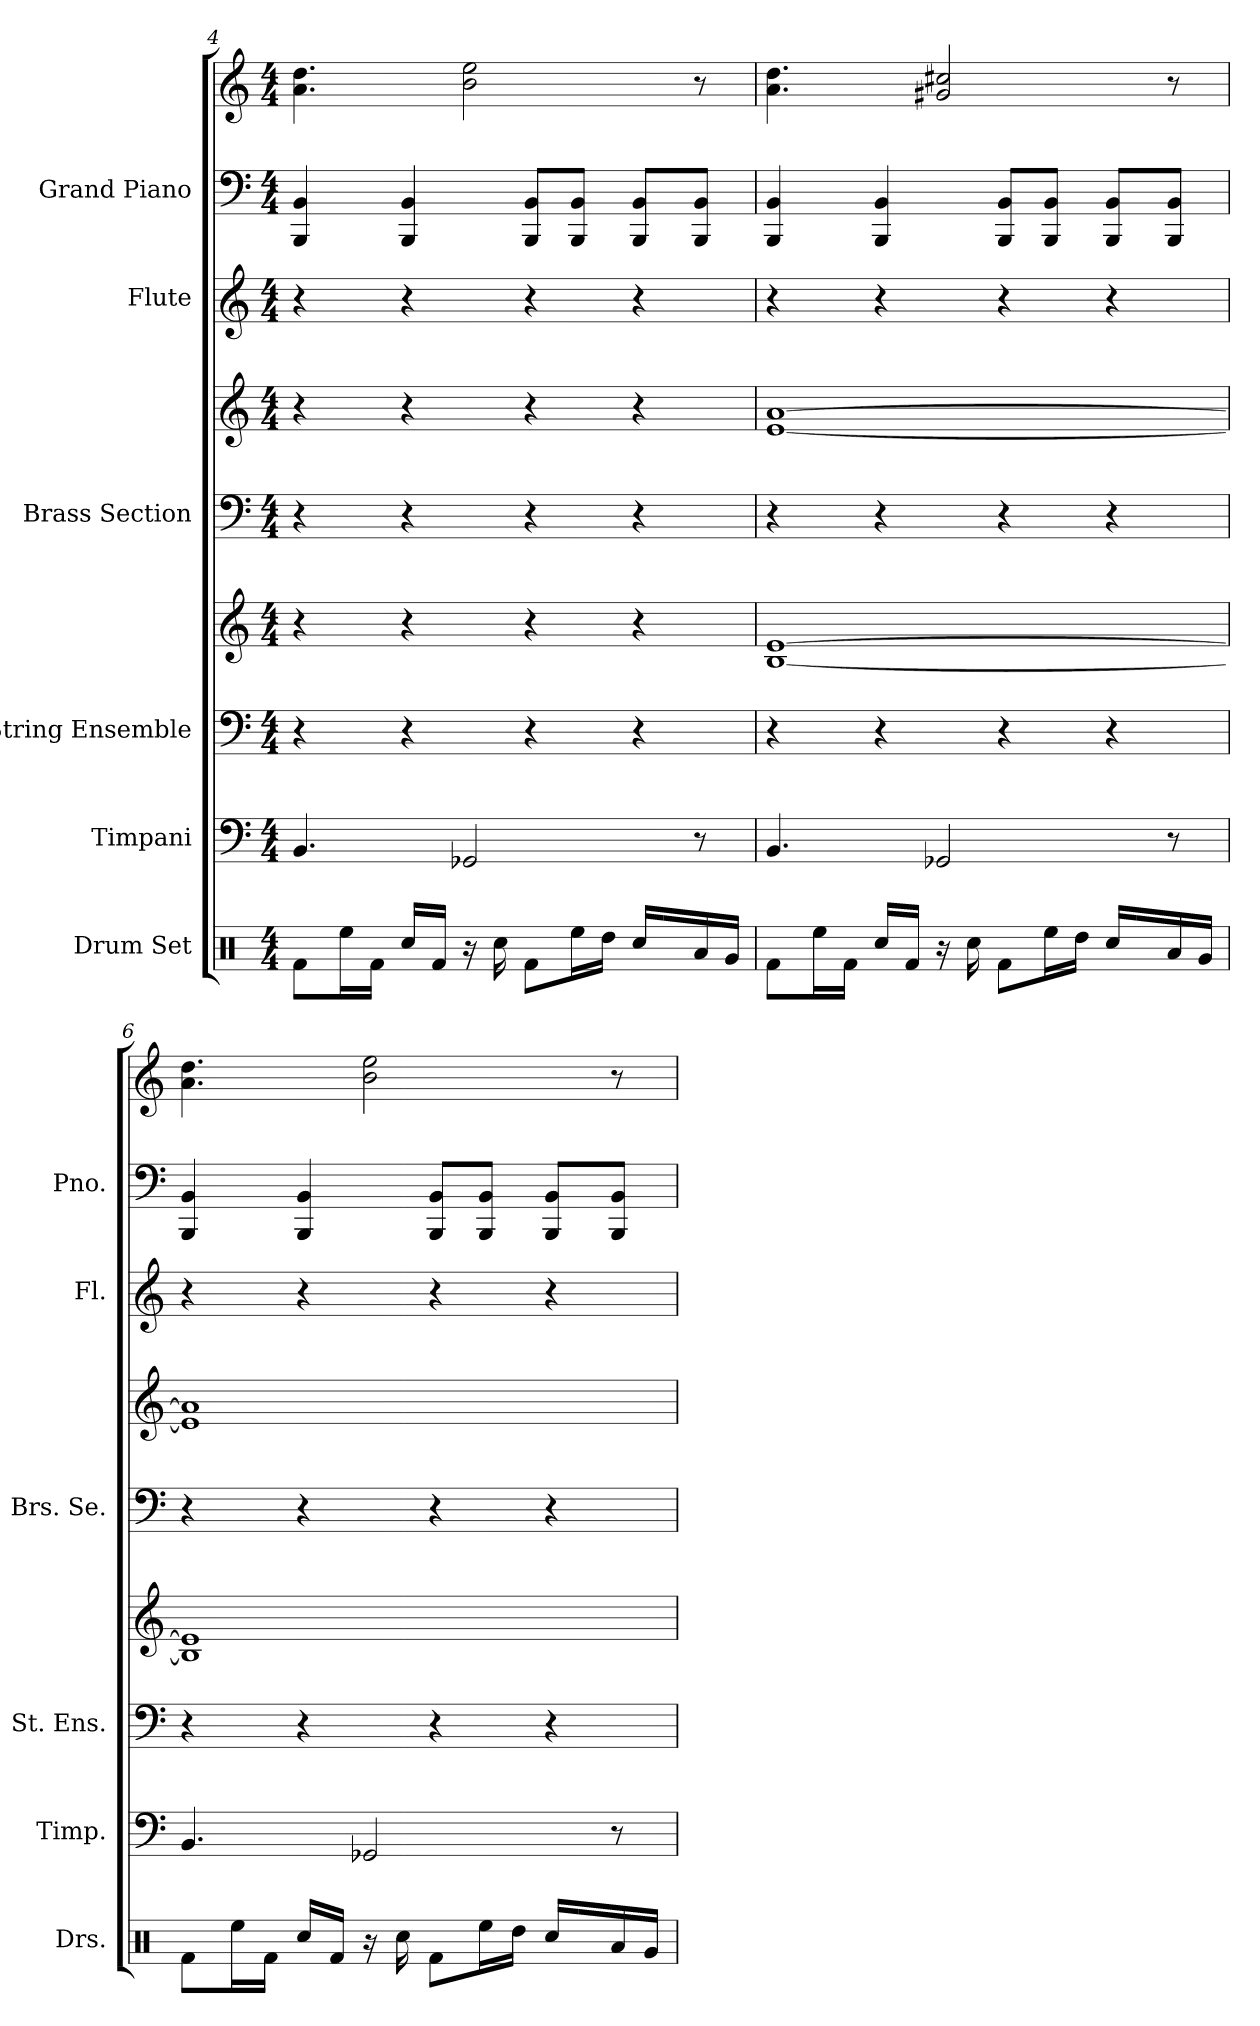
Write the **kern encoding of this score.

**kern	**kern	**kern	**kern	**kern	**kern	**kern	**kern	**kern
*part6	*part5	*part4	*part4	*part3	*part3	*part2	*part1	*part1
*staff9	*staff8	*staff7	*staff6	*staff5	*staff4	*staff3	*staff2	*staff1
*I"Drum Set	*I"Timpani	*I"String Ensemble	*	*I"Brass Section	*	*I"Flute	*I"Grand Piano	*
*I'Drs.	*I'Timp.	*I'St. Ens.	*	*I'Brs. Se.	*	*I'Fl.	*I'Pno.	*
*clefX	*clefF4	*clefF4	*clefG2	*clefF4	*clefG2	*clefG2	*clefF4	*clefG2
*k[]	*k[]	*k[]	*k[]	*k[]	*k[]	*k[]	*k[]	*k[]
*M4/4	*M4/4	*M4/4	*M4/4	*M4/4	*M4/4	*M4/4	*M4/4	*M4/4
=4	=4	=4	=4	=4	=4	=4	=4	=4
8RfL	4.BB	4r	4r	4r	4r	4r	4BBB 4BB	4.dd 4.a
16ReeL	.	.	.	.	.	.	.	.
16RfJJ	.	.	.	.	.	.	.	.
16RccLL	.	4r	4r	4r	4r	4r	4BBB 4BB	.
16RfJJ	.	.	.	.	.	.	.	.
16r	2GG-X	.	.	.	.	.	.	2b 2ee
16Rcc	.	.	.	.	.	.	.	.
8RfL	.	4r	4r	4r	4r	4r	8BBB 8BBL	.
16ReeL	.	.	.	.	.	.	8BB 8BBBJ	.
16RddJJ	.	.	.	.	.	.	.	.
16RccLL	.	4r	4r	4r	4r	4r	8BB 8BBBL	.
16R	.	.	.	.	.	.	.	.
16Ra	8r	.	.	.	.	.	8BB 8BBBJ	8r
16RgJJ	.	.	.	.	.	.	.	.
=5	=5	=5	=5	=5	=5	=5	=5	=5
8RfL	4.BB	4r	[1e [1B	4r	[1a [1e	4r	4BBB 4BB	4.dd 4.a
16ReeL	.	.	.	.	.	.	.	.
16RfJJ	.	.	.	.	.	.	.	.
16RccLL	.	4r	.	4r	.	4r	4BBB 4BB	.
16RfJJ	.	.	.	.	.	.	.	.
16r	2GG-X	.	.	.	.	.	.	2cc#X 2g#X
16Rcc	.	.	.	.	.	.	.	.
8RfL	.	4r	.	4r	.	4r	8BBB 8BBL	.
16ReeL	.	.	.	.	.	.	8BB 8BBBJ	.
16RddJJ	.	.	.	.	.	.	.	.
16RccLL	.	4r	.	4r	.	4r	8BB 8BBBL	.
16R	.	.	.	.	.	.	.	.
16Ra	8r	.	.	.	.	.	8BB 8BBBJ	8r
16RgJJ	.	.	.	.	.	.	.	.
=6	=6	=6	=6	=6	=6	=6	=6	=6
8RfL	4.BB	4r	1e] 1B]	4r	1a] 1e]	4r	4BBB 4BB	4.dd 4.a
16ReeL	.	.	.	.	.	.	.	.
16RfJJ	.	.	.	.	.	.	.	.
16RccLL	.	4r	.	4r	.	4r	4BBB 4BB	.
16RfJJ	.	.	.	.	.	.	.	.
16r	2GG-X	.	.	.	.	.	.	2b 2ee
16Rcc	.	.	.	.	.	.	.	.
8RfL	.	4r	.	4r	.	4r	8BBB 8BBL	.
16ReeL	.	.	.	.	.	.	8BB 8BBBJ	.
16RddJJ	.	.	.	.	.	.	.	.
16RccLL	.	4r	.	4r	.	4r	8BB 8BBBL	.
16R	.	.	.	.	.	.	.	.
16Ra	8r	.	.	.	.	.	8BB 8BBBJ	8r
16RgJJ	.	.	.	.	.	.	.	.
=	=	=	=	=	=	=	=	=
*-	*-	*-	*-	*-	*-	*-	*-	*-
